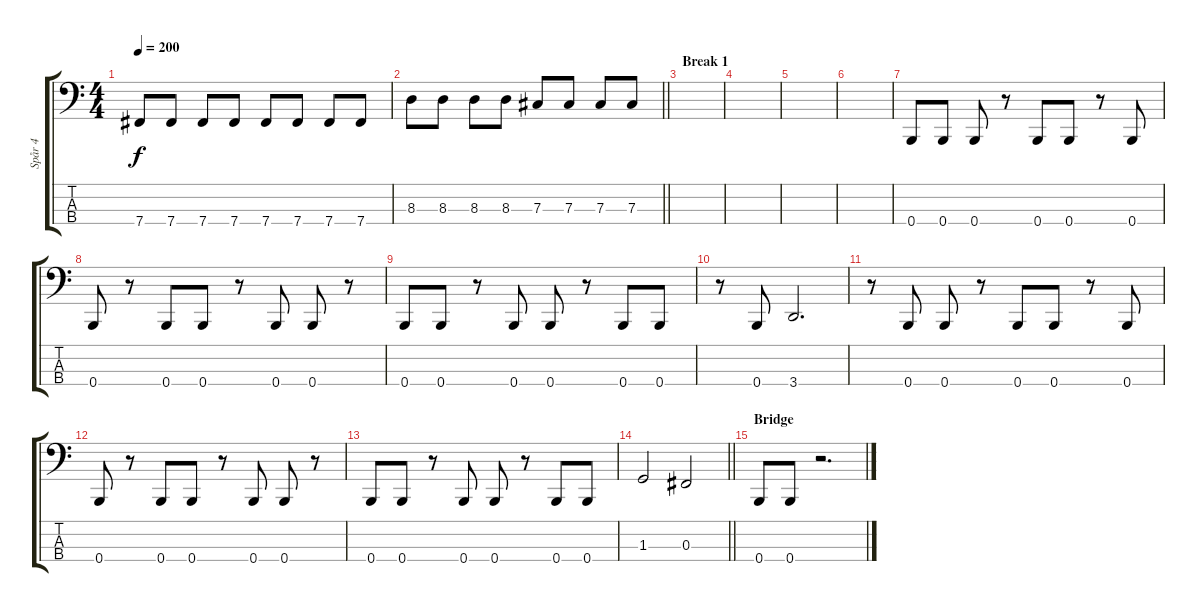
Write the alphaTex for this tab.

\track ("Spår 4" "Spår 4") {instrument electricbasspick}
\staff {score tabs}
\tuning (E2 B1 Gb1 B0) {hide}
\ts (4 4)
\tempo 200
\clef f4
\ks c
7.4.8{dy f} 7.4.8 7.4.8 7.4.8 7.4.8 7.4.8 7.4.8 7.4.8 |
\barLineRight lightlight
8.3.8 8.3.8 8.3.8 8.3.8 7.3.8 7.3.8 7.3.8 7.3.8 |
\section ("" "Break 1")
|
|
|
|
0.4.8 0.4.8 0.4.8 r.8 0.4.8 0.4.8 r.8 0.4.8 |
0.4.8 r.8 0.4.8 0.4.8 r.8 0.4.8 0.4.8 r.8 |
0.4.8 0.4.8 r.8 0.4.8 0.4.8 r.8 0.4.8 0.4.8 |
r.8 0.4.8 3.4.2{d} |
r.8 0.4.8 0.4.8 r.8 0.4.8 0.4.8 r.8 0.4.8 |
0.4.8 r.8 0.4.8 0.4.8 r.8 0.4.8 0.4.8 r.8 |
0.4.8 0.4.8 r.8 0.4.8 0.4.8 r.8 0.4.8 0.4.8 |
\barLineRight lightlight
1.3.2 0.3.2 |
\section ("" "Bridge")
0.4.8 0.4.8 r.2{d}
